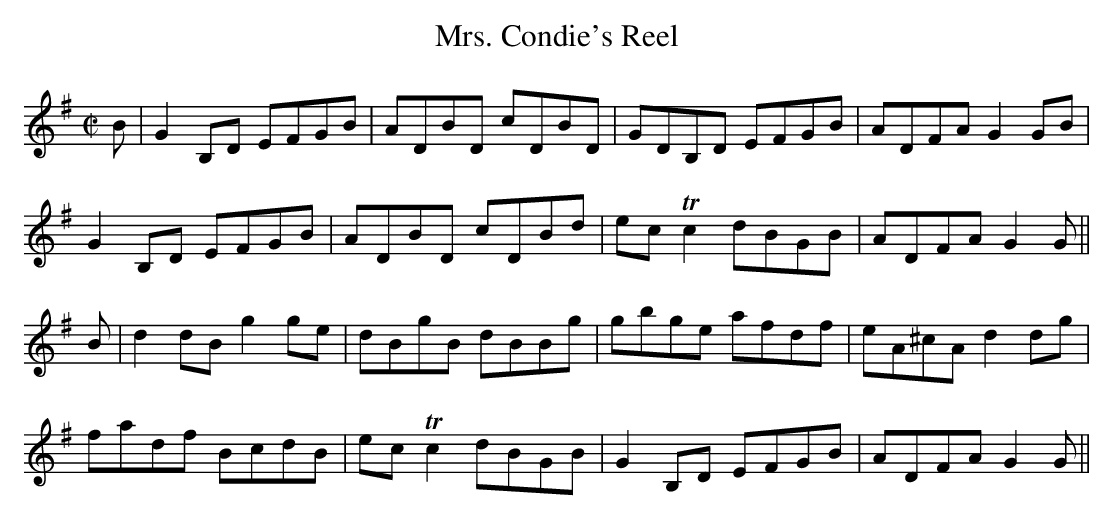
X:1
T:Mrs. Condie's Reel
M:C|
L:1/8
K:G
B|G2 B,D EFGB|ADBD cDBD|GDB,D EFGB|ADFA G2 GB|
G2 B,D EFGB|ADBD cDBd|ec Tc2 dBGB|ADFA G2G||
B|d2 dB g2 ge|dBgB dBBg|gbge afdf|eA^cA d2 dg|
fadf BcdB|ec Tc2 dBGB|G2 B,D EFGB|ADFA G2G||
